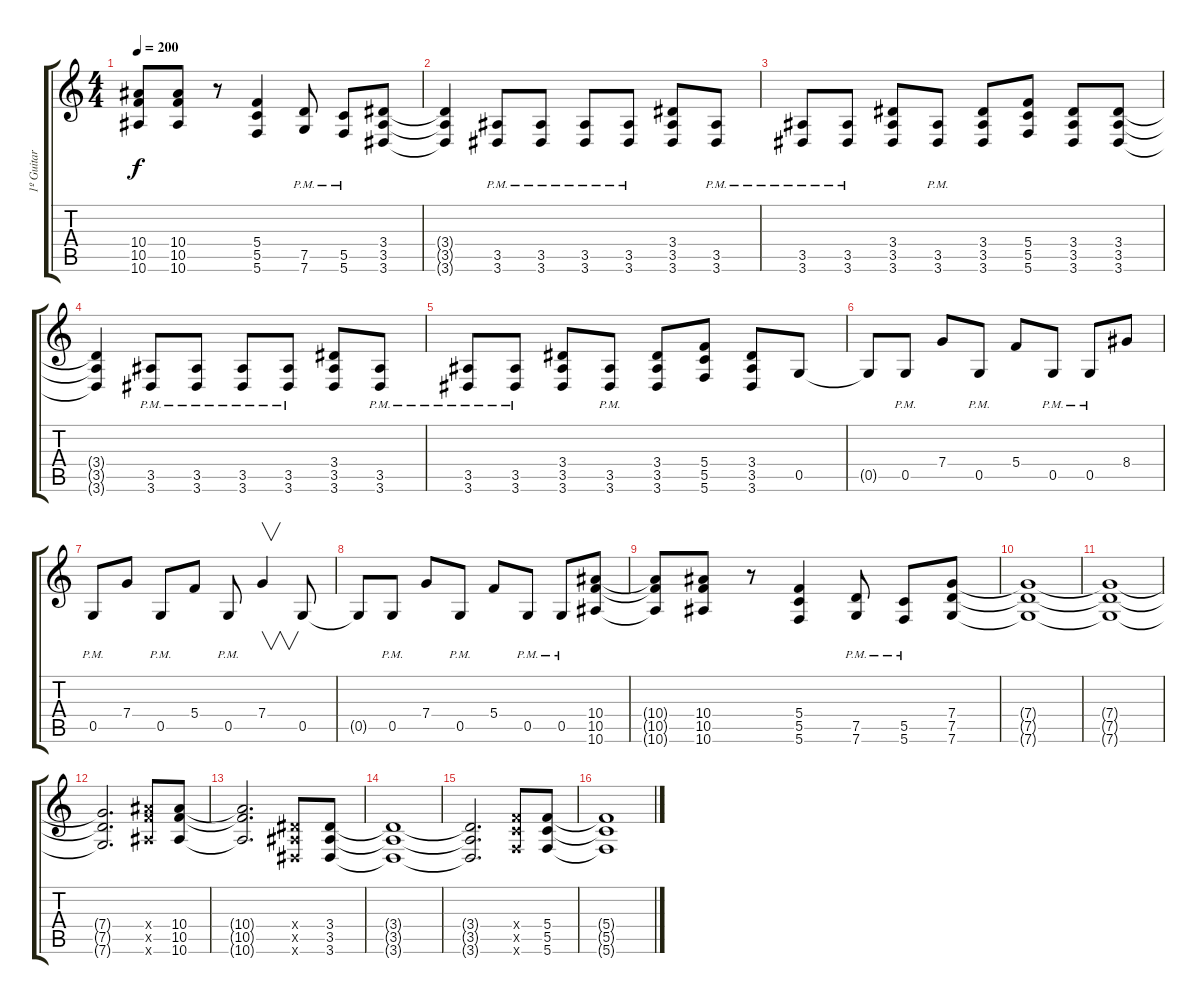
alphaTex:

\track ("1º Guitar" "1º Guitar") {instrument distortionguitar}
\staff {score tabs}
\tuning (D4 A3 F3 C3 G2 C2) {hide}
\ts (4 4)
\tempo 200
\clef g2
\ks c
(10.4{t} 10.5{t} 10.6{t}).8{dy f} (10.4 10.5 10.6).8 r.8 (5.4 5.5 5.6).4 (7.5{pm} 7.6{pm}).8 (5.5{pm} 5.6{pm}).8 (3.4 3.5 3.6).8 |
(3.4{t} 3.5{t} 3.6{t}).4 (3.5{pm} 3.6{pm}).8 (3.5{pm} 3.6{pm}).8 (3.5{pm} 3.6{pm}).8 (3.5{pm} 3.6{pm}).8 (3.4 3.5 3.6).8 (3.5{pm} 3.6{pm}).8 |
(3.5{pm} 3.6{pm}).8 (3.5{pm} 3.6{pm}).8 (3.4 3.5 3.6).8 (3.5{pm} 3.6{pm}).8 (3.4 3.5 3.6).8 (5.4 5.5 5.6).8 (3.4 3.5 3.6).8 (3.4 3.5 3.6).8 |
(3.4{t} 3.5{t} 3.6{t}).4 (3.5{pm} 3.6{pm}).8 (3.5{pm} 3.6{pm}).8 (3.5{pm} 3.6{pm}).8 (3.5{pm} 3.6{pm}).8 (3.4 3.5 3.6).8 (3.5{pm} 3.6{pm}).8 |
(3.5{pm} 3.6{pm}).8 (3.5{pm} 3.6{pm}).8 (3.4 3.5 3.6).8 (3.5{pm} 3.6{pm}).8 (3.4 3.5 3.6).8 (5.4 5.5 5.6).8 (3.4 3.5 3.6).8 0.5.8 |
0.5{t}.8 0.5{pm}.8 7.4.8 0.5{pm}.8 5.4.8 0.5{pm}.8 0.5{pm}.8 8.4.8 |
0.5{pm}.8 7.4.8 0.5{pm}.8 5.4.8 0.5{pm}.8 7.4.4{v} 0.5.8 |
0.5{t}.8 0.5{pm}.8 7.4.8 0.5{pm}.8 5.4.8 0.5{pm}.8 0.5{pm}.8 (10.4 10.5 10.6).8 |
(10.4{t} 10.5{t} 10.6{t}).8 (10.4 10.5 10.6).8 r.8 (5.4 5.5 5.6).4 (7.5{pm} 7.6{pm}).8 (5.5{pm} 5.6{pm}).8 (7.4 7.5 7.6).8 |
(7.4{t} 7.5{t} 7.6{t}).1 |
(7.4{t} 7.5{t} 7.6{t}).1 |
(7.4{t} 7.5{t} 7.6{t}).2{d} (10.4{x} 10.5{x} 10.6{x}).8 (10.4 10.5 10.6).8 |
(10.4{t} 10.5{t} 10.6{t}).2{d} (3.4{x} 3.5{x} 3.6{x}).8 (3.4 3.5 3.6).8 |
(3.4{t} 3.5{t} 3.6{t}).1 |
(3.4{t} 3.5{t} 3.6{t}).2{d} (5.4{x} 5.5{x} 5.6{x}).8 (5.4 5.5 5.6).8 |
(5.4{t} 5.5{t} 5.6{t}).1
